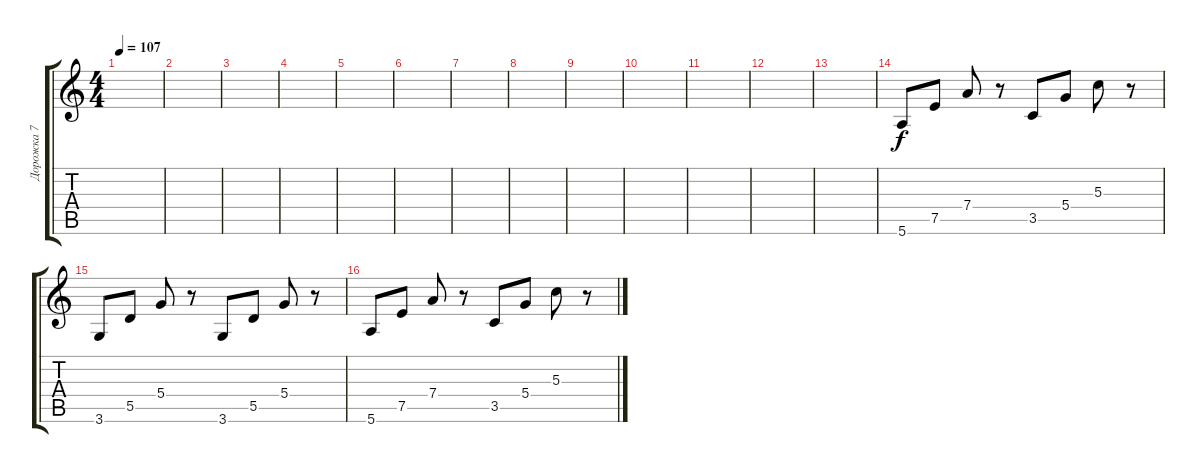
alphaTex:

\track ("Дорожка 7" "Дорожка 7") {instrument acousticguitarsteel}
\staff {score tabs}
\tuning (E4 B3 G3 D3 A2 E2) {hide}
\ts (4 4)
\tempo 107
\clef g2
\ks c
|
|
|
|
|
|
|
|
|
|
|
|
|
5.6.8 7.5.8 7.4.8 r.8 3.5.8 5.4.8 5.3.8 r.8 |
3.6.8 5.5.8 5.4.8 r.8 3.6.8 5.5.8 5.4.8 r.8 |
5.6.8 7.5.8 7.4.8 r.8 3.5.8 5.4.8 5.3.8 r.8
